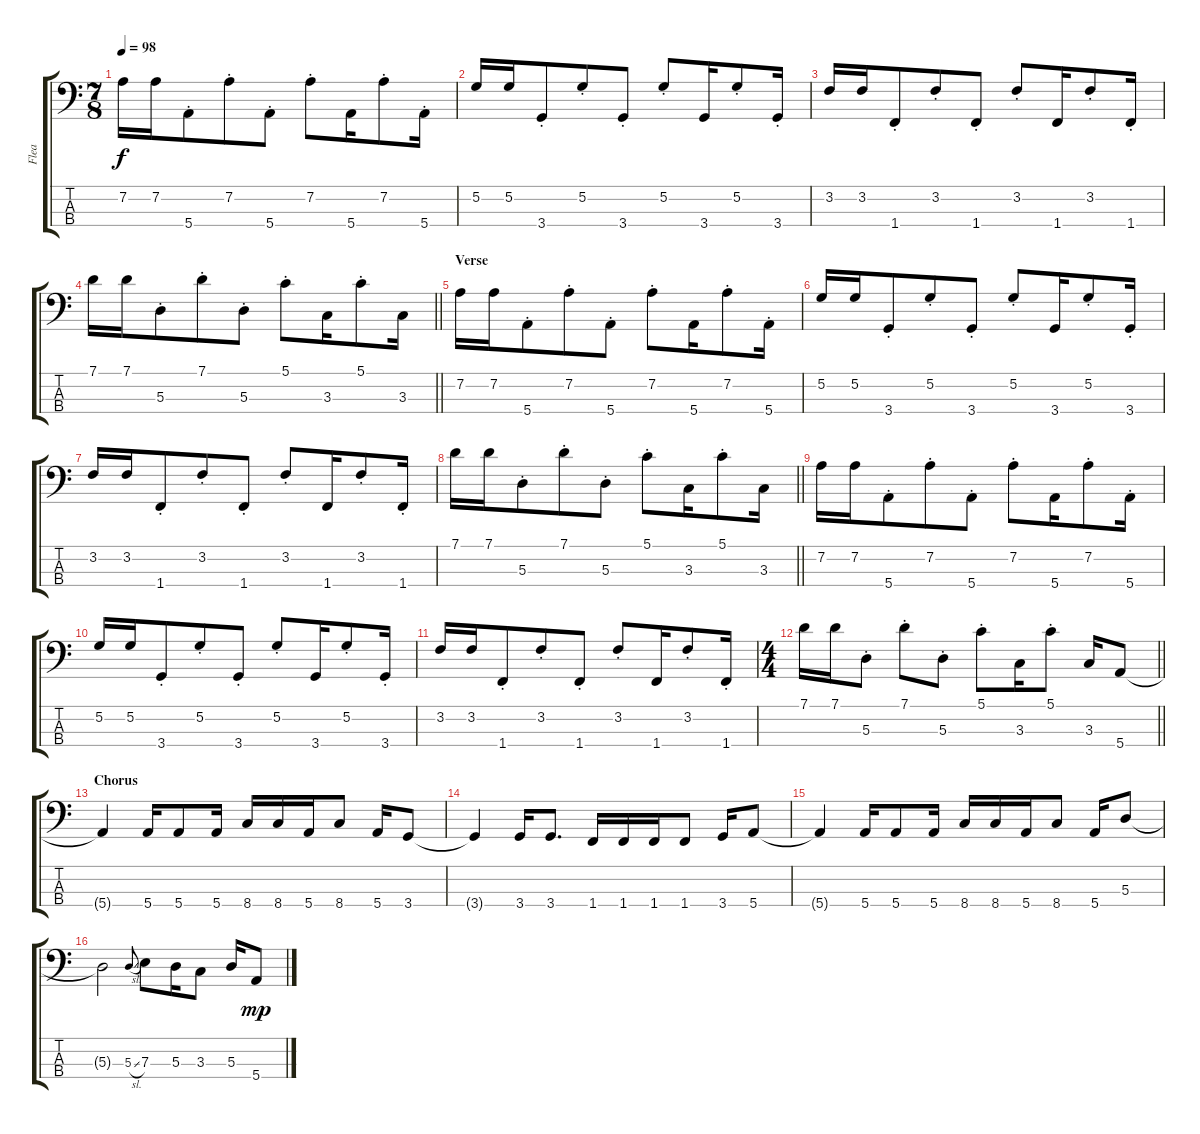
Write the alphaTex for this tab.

\track ("Flea" "Flea") {instrument electricbassfinger}
\staff {score tabs}
\tuning (G2 D2 A1 E1) {hide}
\ts (7 8)
\tempo 98
\clef f4
\ks c
7.2.16{dy f} 7.2.16 5.4{st}.8 7.2{st}.8 5.4{st}.8 7.2{st}.8 5.4.16 7.2{st}.8 5.4{st}.16 |
5.2.16 5.2.16 3.4{st}.8 5.2{st}.8 3.4{st}.8 5.2{st}.8 3.4.16 5.2{st}.8 3.4{st}.16 |
3.2.16 3.2.16 1.4{st}.8 3.2{st}.8 1.4{st}.8 3.2{st}.8 1.4.16 3.2{st}.8 1.4{st}.16 |
\barLineRight lightlight
7.1.16 7.1.16 5.3{st}.8 7.1{st}.8 5.3{st}.8 5.1{st}.8 3.3.16 5.1{st}.8 3.3.16 |
\section ("" "Verse")
7.2.16 7.2.16 5.4{st}.8 7.2{st}.8 5.4{st}.8 7.2{st}.8 5.4.16 7.2{st}.8 5.4{st}.16 |
5.2.16 5.2.16 3.4{st}.8 5.2{st}.8 3.4{st}.8 5.2{st}.8 3.4.16 5.2{st}.8 3.4{st}.16 |
3.2.16 3.2.16 1.4{st}.8 3.2{st}.8 1.4{st}.8 3.2{st}.8 1.4.16 3.2{st}.8 1.4{st}.16 |
\barLineRight lightlight
7.1.16 7.1.16 5.3{st}.8 7.1{st}.8 5.3{st}.8 5.1{st}.8 3.3.16 5.1{st}.8 3.3.16 |
7.2.16 7.2.16 5.4{st}.8 7.2{st}.8 5.4{st}.8 7.2{st}.8 5.4.16 7.2{st}.8 5.4{st}.16 |
5.2.16 5.2.16 3.4{st}.8 5.2{st}.8 3.4{st}.8 5.2{st}.8 3.4.16 5.2{st}.8 3.4{st}.16 |
3.2.16 3.2.16 1.4{st}.8 3.2{st}.8 1.4{st}.8 3.2{st}.8 1.4.16 3.2{st}.8 1.4{st}.16 |
\ts (4 4)
\barLineRight lightlight
7.1.16 7.1.16 5.3{st}.8 7.1{st}.8 5.3{st}.8 5.1{st}.8 3.3.16 5.1{st}.8 3.3.16 5.4.8 |
\section ("" "Chorus")
5.4{t}.4 5.4.16 5.4.8 5.4.16 8.4.16 8.4.16 5.4.16 8.4.8 5.4.16 3.4.8 |
3.4{t}.4 3.4.16 3.4.8{d} 1.4.16 1.4.16 1.4.16 1.4.8 3.4.16 5.4.8 |
5.4{t}.4 5.4.16 5.4.8 5.4.16 8.4.16 8.4.16 5.4.16 8.4.8 5.4.16 5.3.8 |
5.3{t}.2 5.3{sl}.8{gr onbeat} 7.3.8 5.3.16 3.3.8 5.3.16 5.4.8{dy mp}
